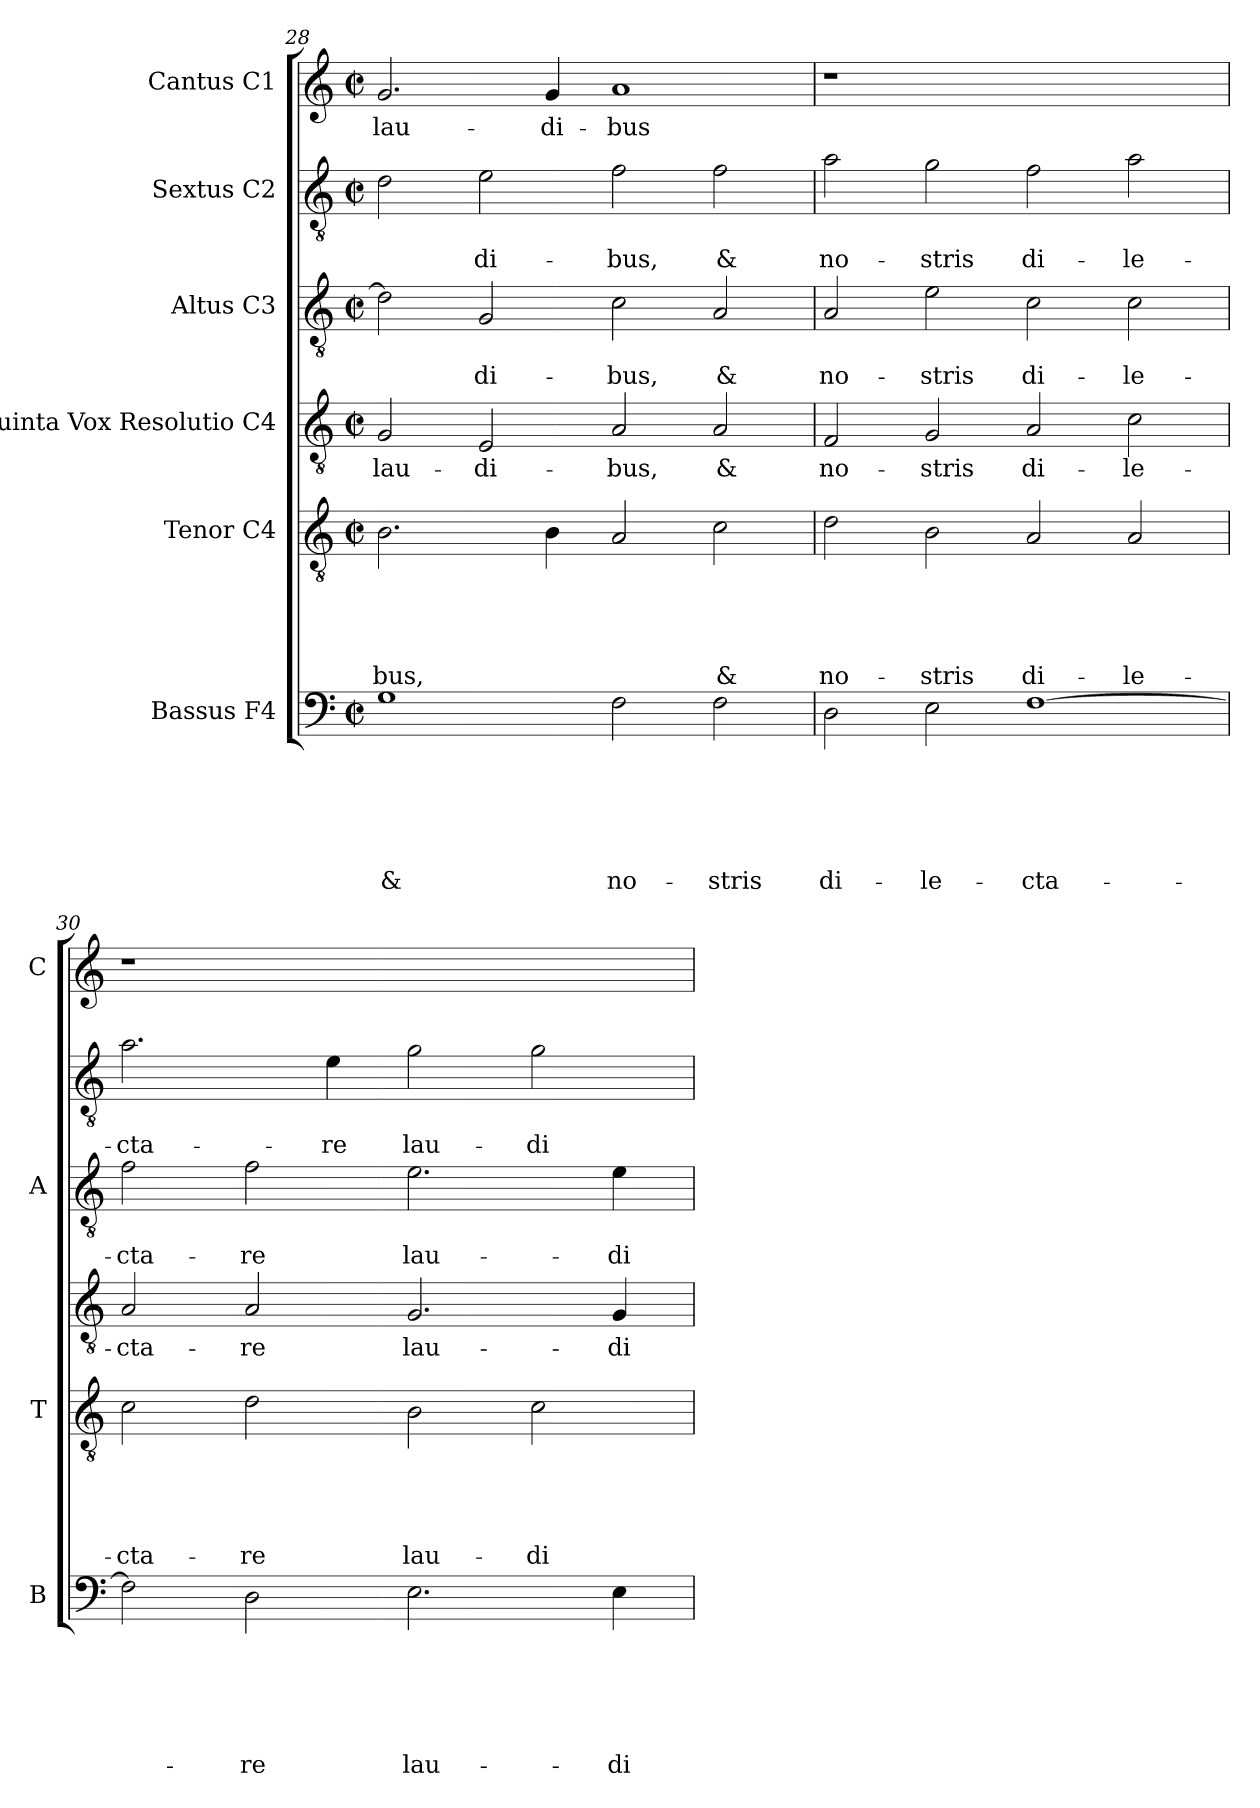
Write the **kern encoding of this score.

**kern	**text	**text	**text	**text	**text	**text	**kern	**text	**text	**text	**text	**text	**kern	**text	**kern	**text	**text	**kern	**text	**text	**kern	**text
*part6	*part6	*part6	*part6	*part6	*part6	*part6	*part5	*part5	*part5	*part5	*part5	*part5	*part4	*part4	*part3	*part3	*part3	*part2	*part2	*part2	*part1	*part1
*staff6	*staff6	*staff6	*staff6	*staff6	*staff6	*staff6	*staff5	*staff5	*staff5	*staff5	*staff5	*staff5	*staff4	*staff4	*staff3	*staff3	*staff3	*staff2	*staff2	*staff2	*staff1	*staff1
*I"Bassus F4	*	*	*	*	*	*	*I"Tenor C4	*	*	*	*	*	*I"Quinta Vox Resolutio C4	*	*I"Altus C3	*	*	*I"Sextus C2	*	*	*I"Cantus C1	*
*I'B	*	*	*	*	*	*	*I'T	*	*	*	*	*	*	*	*I'A	*	*	*	*	*	*I'C	*
*clefF4	*	*	*	*	*	*	*clefGv2	*	*	*	*	*	*clefGv2	*	*clefGv2	*	*	*clefGv2	*	*	*clefG2	*
*k[]	*	*	*	*	*	*	*k[]	*	*	*	*	*	*k[]	*	*k[]	*	*	*k[]	*	*	*k[]	*
*C:	*	*	*	*	*	*	*C:	*	*	*	*	*	*C:	*	*C:	*	*	*C:	*	*	*C:	*
*M2/2	*	*	*	*	*	*	*M2/2	*	*	*	*	*	*M2/2	*	*M2/2	*	*	*M2/2	*	*	*M2/2	*
*met(c|)	*	*	*	*	*	*	*met(c|)	*	*	*	*	*	*met(c|)	*	*met(c|)	*	*	*met(c|)	*	*	*met(c|)	*
=28	=28	=28	=28	=28	=28	=28	=28	=28	=28	=28	=28	=28	=28	=28	=28	=28	=28	=28	=28	=28	=28	=28
!	!	!	!	!	!	!LO:LY:b	!	!	!	!	!	!LO:LY:b	!	!LO:LY:b	!	!	!	!	!	!	!	!LO:LY:b
1G	.	.	.	.	.	&	2.B\	.	.	.	.	-bus,	2G/	lau-	2d\]	.	.	2d\	.	.	2.g/	lau-
!	!	!	!	!	!	!	!	!	!	!	!	!	!	!LO:LY:b	!	!	!LO:LY:b	!	!	!LO:LY:b	!	!
.	.	.	.	.	.	.	.	.	.	.	.	.	2E/	-di-	2G/	.	-di-	2e\	.	-di-	.	.
!	!	!	!	!	!	!	!	!	!	!	!	!	!	!	!	!	!	!	!	!	!	!LO:LY:b
.	.	.	.	.	.	.	4B\	.	.	.	.	.	.	.	.	.	.	.	.	.	4g/	-di-
!	!	!	!	!	!	!LO:LY:b	!	!	!	!	!	!	!	!LO:LY:b	!	!	!LO:LY:b	!	!	!LO:LY:b	!	!LO:LY:b
2F\	.	.	.	.	.	no-	2A/	.	.	.	.	.	2A/	-bus,	2c\	.	-bus,	2f\	.	-bus,	1a	-bus
!	!	!	!	!	!	!LO:LY:b	!	!	!	!	!	!LO:LY:b	!	!LO:LY:b	!	!	!LO:LY:b	!	!	!LO:LY:b	!	!
2F\	.	.	.	.	.	-stris	2c\	.	.	.	.	&	2A/	&	2A/	.	&	2f\	.	&	.	.
=29	=29	=29	=29	=29	=29	=29	=29	=29	=29	=29	=29	=29	=29	=29	=29	=29	=29	=29	=29	=29	=29	=29
!	!	!	!	!	!	!LO:LY:b	!	!	!	!	!	!LO:LY:b	!	!LO:LY:b	!	!	!LO:LY:b	!	!	!LO:LY:b	!	!
2D\	.	.	.	.	.	di-	2d\	.	.	.	.	no-	2F/	no-	2A/	.	no-	2a\	.	no-	1r	.
!	!	!	!	!	!	!LO:LY:b	!	!	!	!	!	!LO:LY:b	!	!LO:LY:b	!	!	!LO:LY:b	!	!	!LO:LY:b	!	!
2E\	.	.	.	.	.	-le-	2B\	.	.	.	.	-stris	2G/	-stris	2e\	.	-stris	2g\	.	-stris	.	.
!	!	!	!	!	!	!LO:LY:b	!	!	!	!	!	!LO:LY:b	!	!LO:LY:b	!	!	!LO:LY:b	!	!	!LO:LY:b	!	!
[1F	.	.	.	.	.	-cta-	2A/	.	.	.	.	di-	2A/	di-	2c\	.	di-	2f\	.	di-	1ryy	.
!	!	!	!	!	!	!	!	!	!	!	!	!LO:LY:b	!	!LO:LY:b	!	!	!LO:LY:b	!	!	!LO:LY:b	!	!
.	.	.	.	.	.	.	2A/	.	.	.	.	-le-	2c\	-le-	2c\	.	-le-	2a\	.	-le-	.	.
=30	=30	=30	=30	=30	=30	=30	=30	=30	=30	=30	=30	=30	=30	=30	=30	=30	=30	=30	=30	=30	=30	=30
!	!	!	!	!	!	!	!	!	!	!	!	!LO:LY:b	!	!LO:LY:b	!	!	!LO:LY:b	!	!	!LO:LY:b	!	!
2F\]	.	.	.	.	.	.	2c\	.	.	.	.	-cta-	2A/	-cta-	2f\	.	-cta-	2.a\	.	-cta-	1r	.
!	!	!	!	!	!	!LO:LY:b	!	!	!	!	!	!LO:LY:b	!	!LO:LY:b	!	!	!LO:LY:b	!	!	!	!	!
2D\	.	.	.	.	.	-re	2d\	.	.	.	.	-re	2A/	-re	2f\	.	-re	.	.	.	.	.
!	!	!	!	!	!	!	!	!	!	!	!	!	!	!	!	!	!	!	!	!LO:LY:b	!	!
.	.	.	.	.	.	.	.	.	.	.	.	.	.	.	.	.	.	4e\	.	-re	.	.
!	!	!	!	!	!	!LO:LY:b	!	!	!	!	!	!LO:LY:b	!	!LO:LY:b	!	!	!LO:LY:b	!	!	!LO:LY:b	!	!
2.E\	.	.	.	.	.	lau-	2B\	.	.	.	.	lau-	2.G/	lau-	2.e\	.	lau-	2g\	.	lau-	1ryy	.
!	!	!	!	!	!	!	!	!	!	!	!	!LO:LY:b	!	!	!	!	!	!	!	!LO:LY:b	!	!
.	.	.	.	.	.	.	2c\	.	.	.	.	-di-	.	.	.	.	.	2g\	.	-di-	.	.
!	!	!	!	!	!	!LO:LY:b	!	!	!	!	!	!	!	!LO:LY:b	!	!	!LO:LY:b	!	!	!	!	!
4E\	.	.	.	.	.	-di-	.	.	.	.	.	.	4G/	-di-	4e\	.	-di-	.	.	.	.	.
=	=	=	=	=	=	=	=	=	=	=	=	=	=	=	=	=	=	=	=	=	=	=
*-	*-	*-	*-	*-	*-	*-	*-	*-	*-	*-	*-	*-	*-	*-	*-	*-	*-	*-	*-	*-	*-	*-
